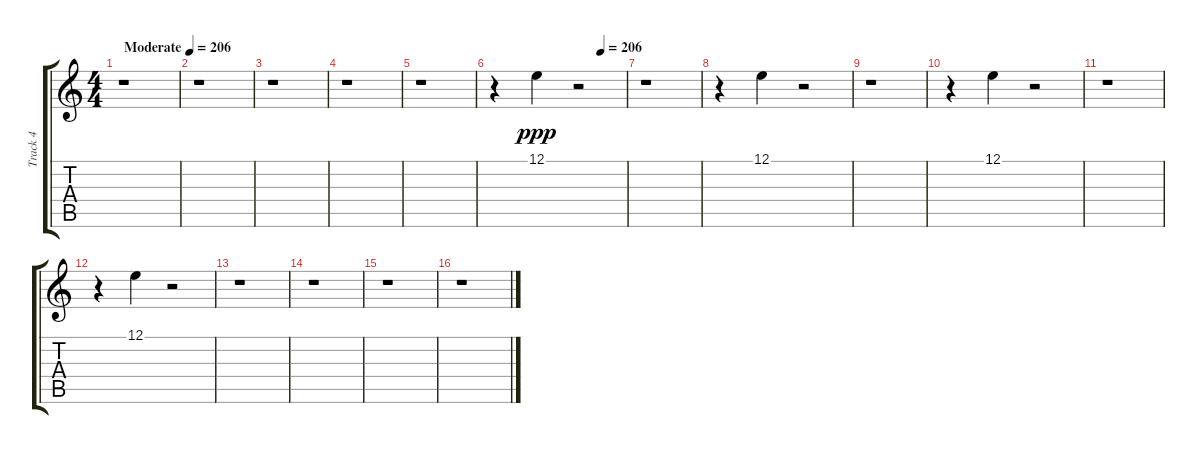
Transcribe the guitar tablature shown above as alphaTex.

\track ("Track 4" "Track 4") {instrument voiceoohs}
\staff {score tabs}
\tuning (E4 B3 G3 D3 A2 E2) {hide}
\ts (4 4)
\tempo (206 "Moderate")
\clef g2
\ks c
r.1{dy ppp instrument voiceoohs} |
r.1 |
r.1 |
r.1 |
r.1 |
\tempo (206 0.8125)
r.4 12.1.4 r.2 |
r.1 |
r.4 12.1.4 r.2 |
r.1 |
r.4 12.1.4 r.2 |
r.1 |
r.4 12.1.4 r.2 |
r.1 |
r.1 |
r.1 |
r.1
